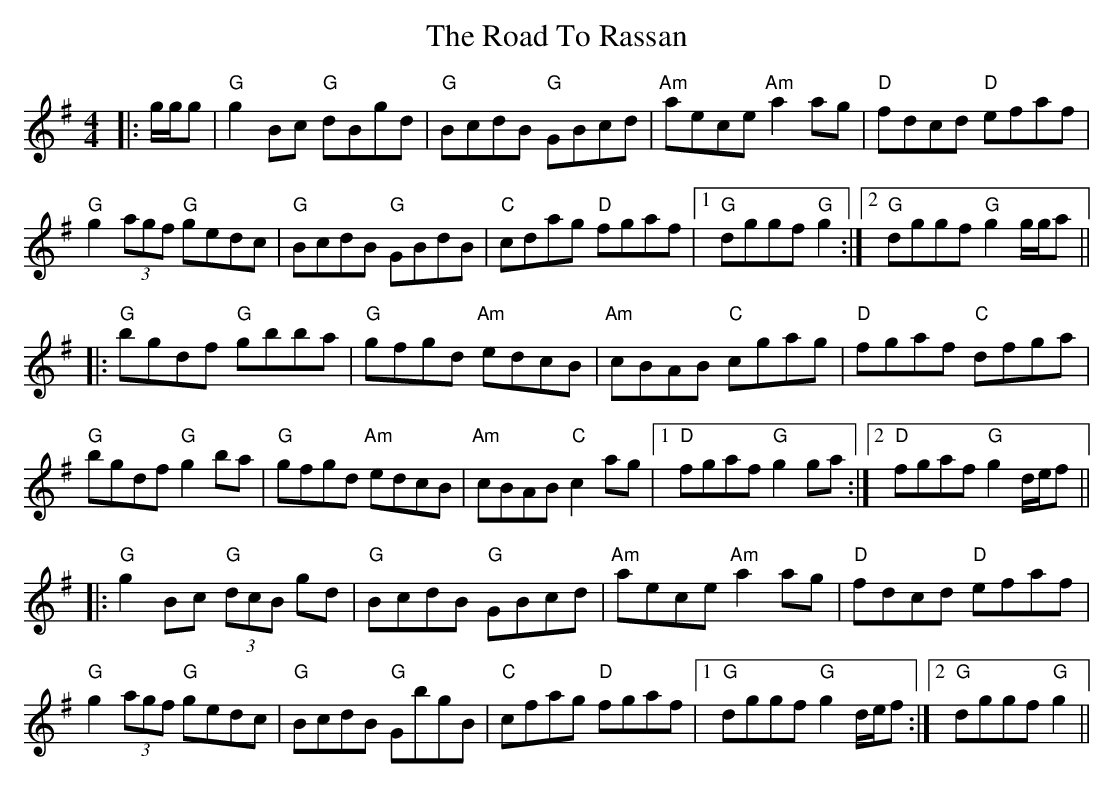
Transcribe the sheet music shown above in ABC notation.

X:1
T: The Road To Rassan
M: 4/4
L: 1/8
K: Gmaj
|:g/2g/2g| "G"g2 Bc "G"dBgd| "G" BcdB "G" GBcd| "Am" aece "Am" a2ag| "D" fdcd "D" efaf |
"G" g2 (3agf "G" gedc| "G" BcdB "G" GBdB| "C" cdag "D" fgaf |1 "G" dggf "G" g2 :|2 "G" dggf "G" g2 g/2g/2a ||
|: "G" bgdf "G" gbba| "G" gfgd "Am" edcB| "Am" cBAB "C" cgag| "D" fgaf "C" dfga |
"G" bgdf "G" g2ba| "G" gfgd "Am" edcB| "Am" cBAB "C"c2ag |1 "D" fgaf "G" g2 ga :|2 "D" fgaf "G" g2 d/2e/2f ||
|: "G" g2 Bc "G" (3dcB gd| "G" BcdB "G" GBcd| "Am" aece "Am" a2 ag| "D" fdcd "D" efaf |
"G" g2 (3agf "G" gedc| "G" BcdB "G" GbgB| "C" cfag "D" fgaf |1 "G" dggf "G" g2 d/2e/2f :|2 "G" dggf "G" g2||
